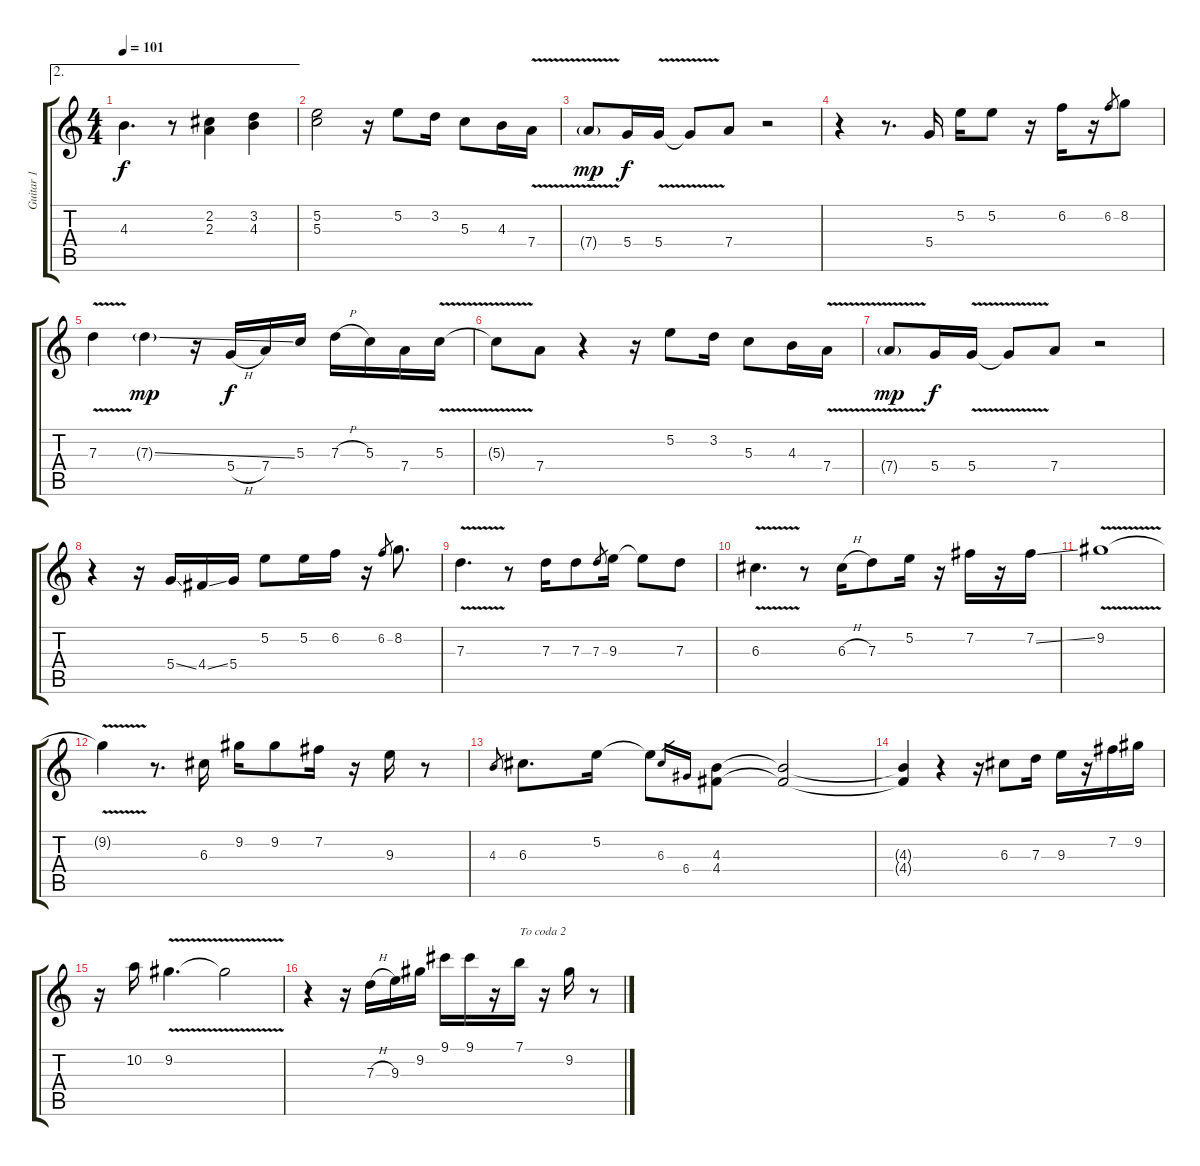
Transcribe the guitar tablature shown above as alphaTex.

\track ("Guitar 1" "Guitar 1") {solo instrument electricguitarjazz}
\staff {score tabs}
\tuning (E4 B3 G3 D3 A2 E2) {hide}
\ae 2
\ts (4 4)
\tempo 101
\clef g2
\ks c
4.3.4{d dy f} r.8 (2.2 2.3).4 (3.2 4.3).4 |
(5.2 5.3).2 r.16 5.2.8 3.2.16 5.3.8 4.3.16 7.4{v}.16 |
7.4{v g}.8{dy mp} 5.4.16{dy f} 5.4{v}.16 5.4{v t}.8 7.4.8 r.2 |
r.4 r.8{d} 5.4.16 5.2.16 5.2.8 r.16 6.2.16 r.16 6.2.8{gr} 8.2.8 |
7.3{v}.4 7.3{ss g}.4{dy mp} r.16 5.4{h}.16{dy f} 7.4.16 5.3.16 7.3{h}.16 5.3.16 7.4.16 5.3{v}.16 |
5.3{v t}.8 7.4.8 r.4 r.16 5.2.8 3.2.16 5.3.8 4.3.16 7.4{v}.16 |
7.4{v g}.8{dy mp} 5.4.16{dy f} 5.4{v}.16 5.4{v t}.8 7.4.8 r.2 |
r.4 r.16 5.4{ss}.16 4.4{ss}.16 5.4.16 5.2.8 5.2.16 6.2.16 r.16 6.2.8{gr} 8.2.8{d} |
7.3{v}.4{d} r.8 7.3.16 7.3.8 7.3.8{gr} 9.3.16 9.3{t}.8 7.3.8 |
6.3{v}.4{d} r.8 6.3{h}.16 7.3.8 5.2.16 r.16 7.2.16 r.16 7.2{ss}.16 |
9.2{v}.1 |
9.2{v t}.4 r.8{d} 6.3.16 9.2.16 9.2.8 7.2.16 r.16 9.3.16 r.8 |
4.3.8{gr} 6.3.8{d} 5.2.16 5.2{t}.8 6.3.16{gr} 6.4.16{gr} (4.3 4.4).8 (4.3{t} 4.4{t}).2 |
(4.3{t} 4.4{t}).4 r.4 r.16 6.3.8 7.3.16 9.3.16 r.16 7.2.16 9.2.16 |
r.16 10.2.16 9.2{v}.4{d} 9.2{v t}.2 |
r.4 r.16 7.3{h}.16 9.3.16 9.2.16 9.1.16 9.1.16 r.16 7.1.16{txt "To coda 2"} r.16 9.2.16 r.8
